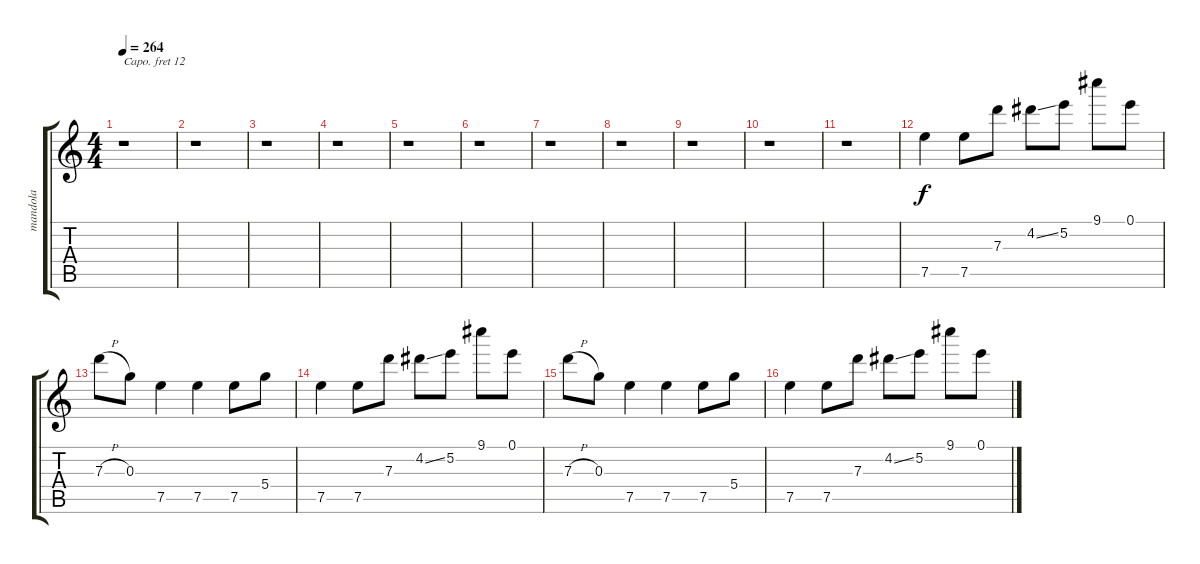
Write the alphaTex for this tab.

\track ("mandola" "mandola") {instrument banjo}
\staff {score tabs}
\capo 12
\tuning (E4 B3 G3 D3 A2 E2) {hide}
\displaytranspose 12
\ts (4 4)
\tempo 264
\clef g2
\ks c
r.1{dy f} |
r.1 |
r.1 |
r.1 |
r.1 |
r.1 |
r.1 |
r.1 |
r.1 |
r.1 |
r.1 |
7.5.4 7.5.8 7.3.8 4.2{ss}.8 5.2.8 9.1.8 0.1.8 |
7.3{h}.8 0.3.8 7.5.4 7.5.4 7.5.8 5.4.8 |
7.5.4 7.5.8 7.3.8 4.2{ss}.8 5.2.8 9.1.8 0.1.8 |
7.3{h}.8 0.3.8 7.5.4 7.5.4 7.5.8 5.4.8 |
7.5.4 7.5.8 7.3.8 4.2{ss}.8 5.2.8 9.1.8 0.1.8
